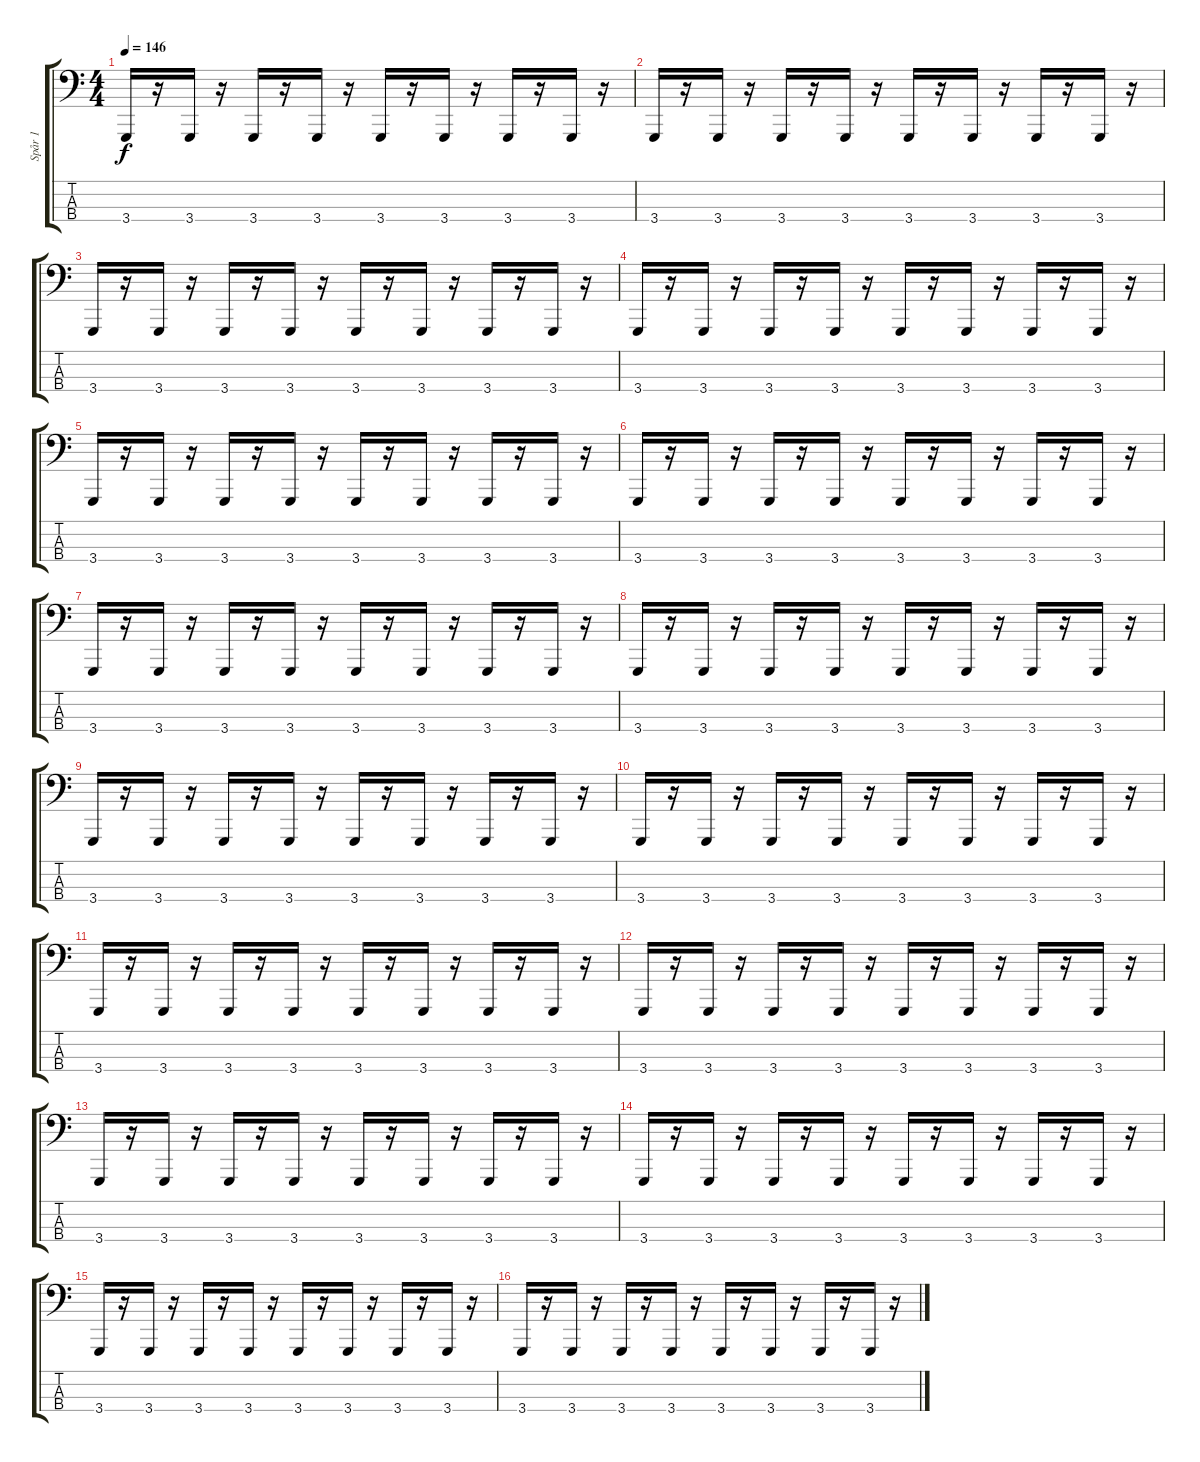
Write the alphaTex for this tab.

\track ("Spår 1" "Spår 1") {instrument synthbrass1}
\staff {score tabs}
\tuning (G2 D2 A1 E1) {hide}
\ts (4 4)
\tempo 146
\clef f4
\ks c
3.4.16{dy f} r.16 3.4.16 r.16 3.4.16 r.16 3.4.16 r.16 3.4.16 r.16 3.4.16 r.16 3.4.16 r.16 3.4.16 r.16 |
3.4.16 r.16 3.4.16 r.16 3.4.16 r.16 3.4.16 r.16 3.4.16 r.16 3.4.16 r.16 3.4.16 r.16 3.4.16 r.16 |
3.4.16 r.16 3.4.16 r.16 3.4.16 r.16 3.4.16 r.16 3.4.16 r.16 3.4.16 r.16 3.4.16 r.16 3.4.16 r.16 |
3.4.16 r.16 3.4.16 r.16 3.4.16 r.16 3.4.16 r.16 3.4.16 r.16 3.4.16 r.16 3.4.16 r.16 3.4.16 r.16 |
3.4.16 r.16 3.4.16 r.16 3.4.16 r.16 3.4.16 r.16 3.4.16 r.16 3.4.16 r.16 3.4.16 r.16 3.4.16 r.16 |
3.4.16 r.16 3.4.16 r.16 3.4.16 r.16 3.4.16 r.16 3.4.16 r.16 3.4.16 r.16 3.4.16 r.16 3.4.16 r.16 |
3.4.16 r.16 3.4.16 r.16 3.4.16 r.16 3.4.16 r.16 3.4.16 r.16 3.4.16 r.16 3.4.16 r.16 3.4.16 r.16 |
3.4.16 r.16 3.4.16 r.16 3.4.16 r.16 3.4.16 r.16 3.4.16 r.16 3.4.16 r.16 3.4.16 r.16 3.4.16 r.16 |
3.4.16 r.16 3.4.16 r.16 3.4.16 r.16 3.4.16 r.16 3.4.16 r.16 3.4.16 r.16 3.4.16 r.16 3.4.16 r.16 |
3.4.16 r.16 3.4.16 r.16 3.4.16 r.16 3.4.16 r.16 3.4.16 r.16 3.4.16 r.16 3.4.16 r.16 3.4.16 r.16 |
3.4.16 r.16 3.4.16 r.16 3.4.16 r.16 3.4.16 r.16 3.4.16 r.16 3.4.16 r.16 3.4.16 r.16 3.4.16 r.16 |
3.4.16 r.16 3.4.16 r.16 3.4.16 r.16 3.4.16 r.16 3.4.16 r.16 3.4.16 r.16 3.4.16 r.16 3.4.16 r.16 |
3.4.16 r.16 3.4.16 r.16 3.4.16 r.16 3.4.16 r.16 3.4.16 r.16 3.4.16 r.16 3.4.16 r.16 3.4.16 r.16 |
3.4.16 r.16 3.4.16 r.16 3.4.16 r.16 3.4.16 r.16 3.4.16 r.16 3.4.16 r.16 3.4.16 r.16 3.4.16 r.16 |
3.4.16 r.16 3.4.16 r.16 3.4.16 r.16 3.4.16 r.16 3.4.16 r.16 3.4.16 r.16 3.4.16 r.16 3.4.16 r.16 |
3.4.16 r.16 3.4.16 r.16 3.4.16 r.16 3.4.16 r.16 3.4.16 r.16 3.4.16 r.16 3.4.16 r.16 3.4.16 r.16
